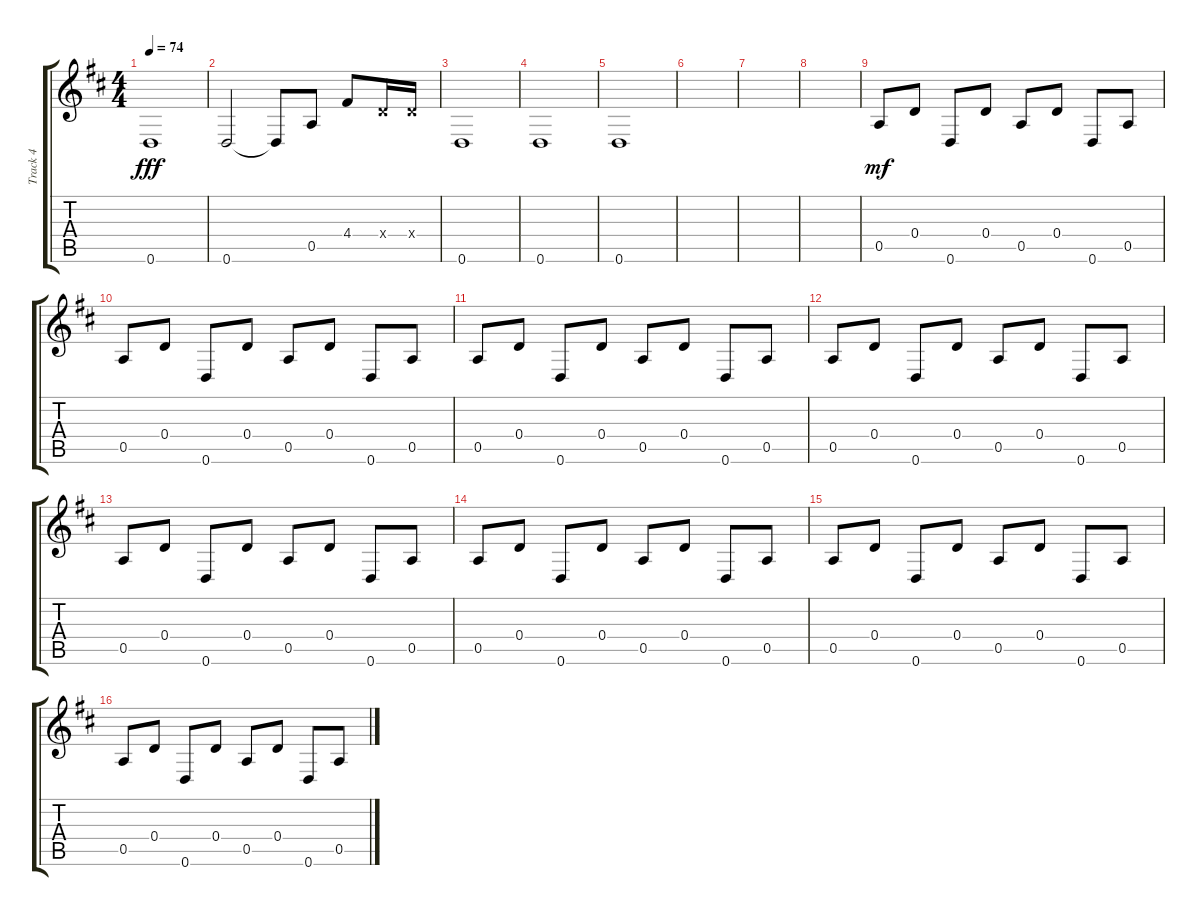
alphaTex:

\track ("Track 4" "Track 4") {instrument distortionguitar}
\staff {score tabs}
\tuning (E4 B3 G3 D3 A2 D2) {hide}
\ts (4 4)
\tempo 74
\clef g2
\ks d
0.6.1{dy fff} |
0.6.2 0.6{t}.8 0.5.8 4.4.8 0.4{x}.16 0.4{x}.16 |
0.6.1 |
0.6.1 |
0.6.1 |
|
|
|
0.5.8{dy mf} 0.4.8 0.6.8 0.4.8 0.5.8 0.4.8 0.6.8 0.5.8 |
0.5.8 0.4.8 0.6.8 0.4.8 0.5.8 0.4.8 0.6.8 0.5.8 |
0.5.8 0.4.8 0.6.8 0.4.8 0.5.8 0.4.8 0.6.8 0.5.8 |
0.5.8 0.4.8 0.6.8 0.4.8 0.5.8 0.4.8 0.6.8 0.5.8 |
0.5.8 0.4.8 0.6.8 0.4.8 0.5.8 0.4.8 0.6.8 0.5.8 |
0.5.8 0.4.8 0.6.8 0.4.8 0.5.8 0.4.8 0.6.8 0.5.8 |
0.5.8 0.4.8 0.6.8 0.4.8 0.5.8 0.4.8 0.6.8 0.5.8 |
0.5.8 0.4.8 0.6.8 0.4.8 0.5.8 0.4.8 0.6.8 0.5.8
